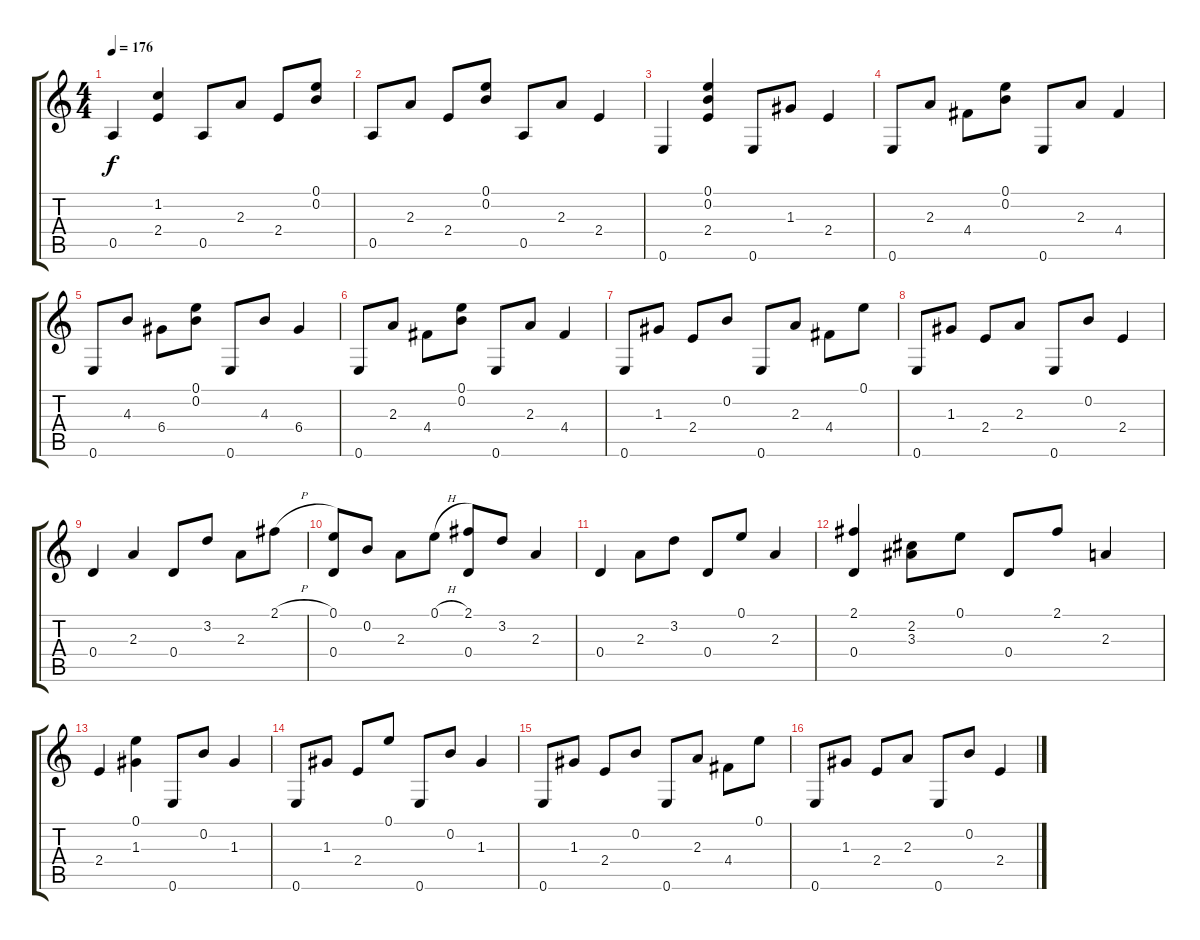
\track "" {instrument acousticguitarnylon}
\staff {score tabs}
\tuning (E4 B3 G3 D3 A2 E2) {hide}
\ts (4 4)
\tempo 176
\clef g2
\ks c
0.5.4{dy f} (1.2 2.4).4 0.5.8 2.3.8 2.4.8 (0.1 0.2).8 |
0.5.8 2.3.8 2.4.8 (0.1 0.2).8 0.5.8 2.3.8 2.4.4 |
0.6.4 (0.1 0.2 2.4).4 0.6.8 1.3.8 2.4.4 |
0.6.8 2.3.8 4.4.8 (0.1 0.2).8 0.6.8 2.3.8 4.4.4 |
0.6.8 4.3.8 6.4.8 (0.1 0.2).8 0.6.8 4.3.8 6.4.4 |
0.6.8 2.3.8 4.4.8 (0.1 0.2).8 0.6.8 2.3.8 4.4.4 |
0.6.8 1.3.8 2.4.8 0.2.8 0.6.8 2.3.8 4.4.8 0.1.8 |
0.6.8 1.3.8 2.4.8 2.3.8 0.6.8 0.2.8 2.4.4 |
0.4.4 2.3.4 0.4.8 3.2.8 2.3.8 2.1{h}.8 |
(0.1 0.4).8 0.2.8 2.3.8 0.1{h}.8 (2.1 0.4).8 3.2.8 2.3.4 |
0.4.4 2.3.8 3.2.8 0.4.8 0.1.8 2.3.4 |
(2.1 0.4).4 (2.2 3.3).8 0.1.8 0.4.8 2.1.8 2.3.4 |
2.4.4 (0.1 1.3).4 0.6.8 0.2.8 1.3.4 |
0.6.8 1.3.8 2.4.8 0.1.8 0.6.8 0.2.8 1.3.4 |
0.6.8 1.3.8 2.4.8 0.2.8 0.6.8 2.3.8 4.4.8 0.1.8 |
0.6.8 1.3.8 2.4.8 2.3.8 0.6.8 0.2.8 2.4.4
